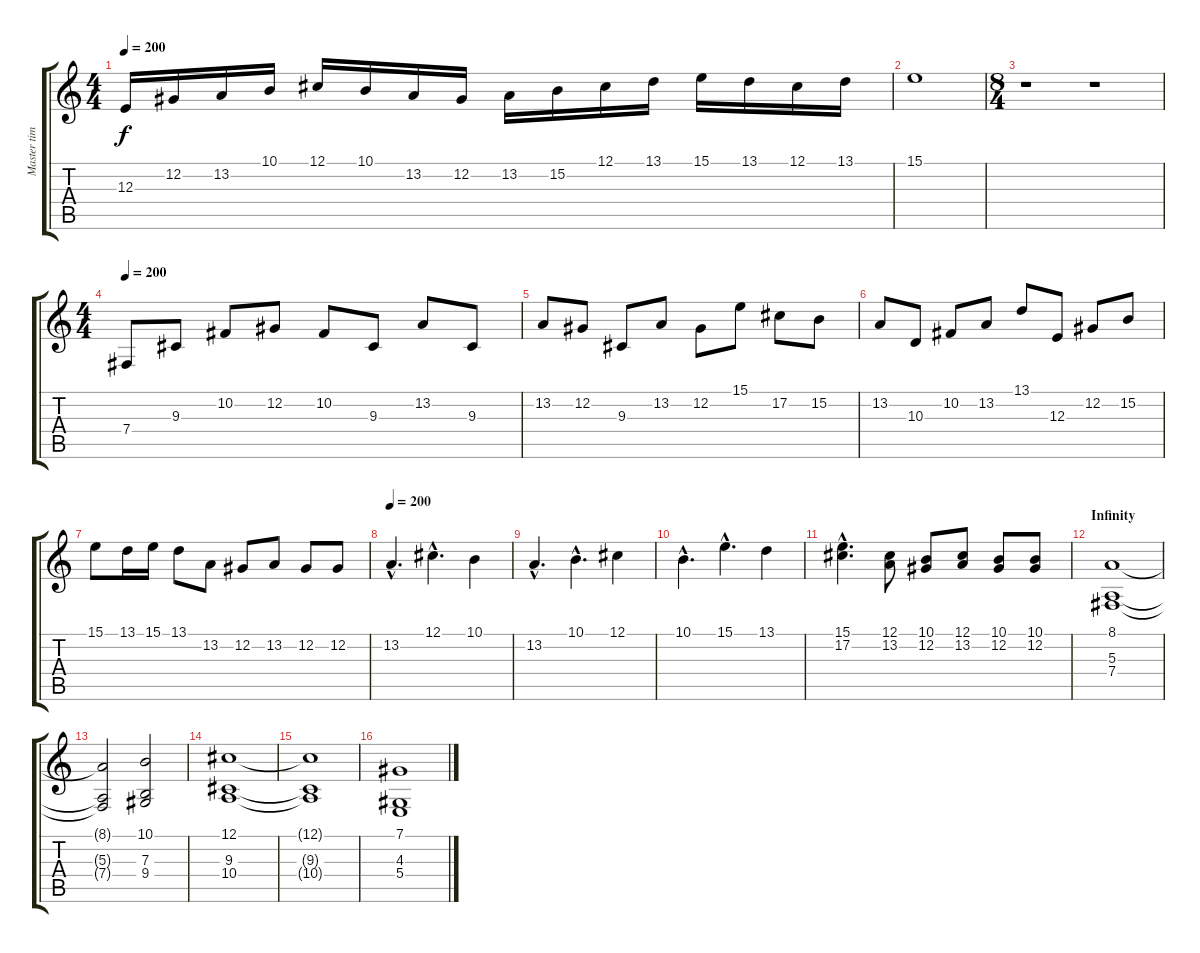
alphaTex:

\track ("Master time" "Master tim") {instrument pad1newage}
\staff {score tabs}
\tuning (Db4 Ab3 E3 B2 Gb2 Db2) {hide}
\ts (4 4)
\tempo 200
\clef g2
\ks c
12.3.16{dy f} 12.2.16 13.2.16 10.1.16 12.1.16 10.1.16 13.2.16 12.2.16 13.2.16 15.2.16 12.1.16 13.1.16 15.1.16 13.1.16 12.1.16 13.1.16 |
15.1.1 |
\ts (8 4)
r.1 r.1 |
\ts (4 4)
\tempo 200
7.4.8 9.3.8 10.2.8 12.2.8 10.2.8 9.3.8 13.2.8 9.3.8 |
13.2.8 12.2.8 9.3.8 13.2.8 12.2.8 15.1.8 17.2.8 15.2.8 |
13.2.8 10.3.8 10.2.8 13.2.8 13.1.8 12.3.8 12.2.8 15.2.8 |
15.1.8 13.1.16 15.1.16 13.1.8 13.2.8 12.2.8 13.2.8 12.2.8 12.2.8 |
\tempo 200
13.2{hac}.4{d} 12.1{hac}.4{d} 10.1.4 |
13.2{hac}.4{d} 10.1{hac}.4{d} 12.1.4 |
10.1{hac}.4{d} 15.1{hac}.4{d} 13.1.4 |
(15.1{hac} 17.2{hac}).4{d} (12.1 13.2).8 (10.1 12.2).8 (12.1 13.2).8 (10.1 12.2).8 (10.1 12.2).8 |
\section ("" "Infinity")
(8.1 5.3 7.4).1{instrument stringensemble1} |
(8.1{t} 5.3{t} 7.4{t}).2 (10.1 7.3 9.4).2 |
(12.1 9.3 10.4).1 |
(12.1{t} 9.3{t} 10.4{t}).1 |
(7.1 4.3 5.4).1
